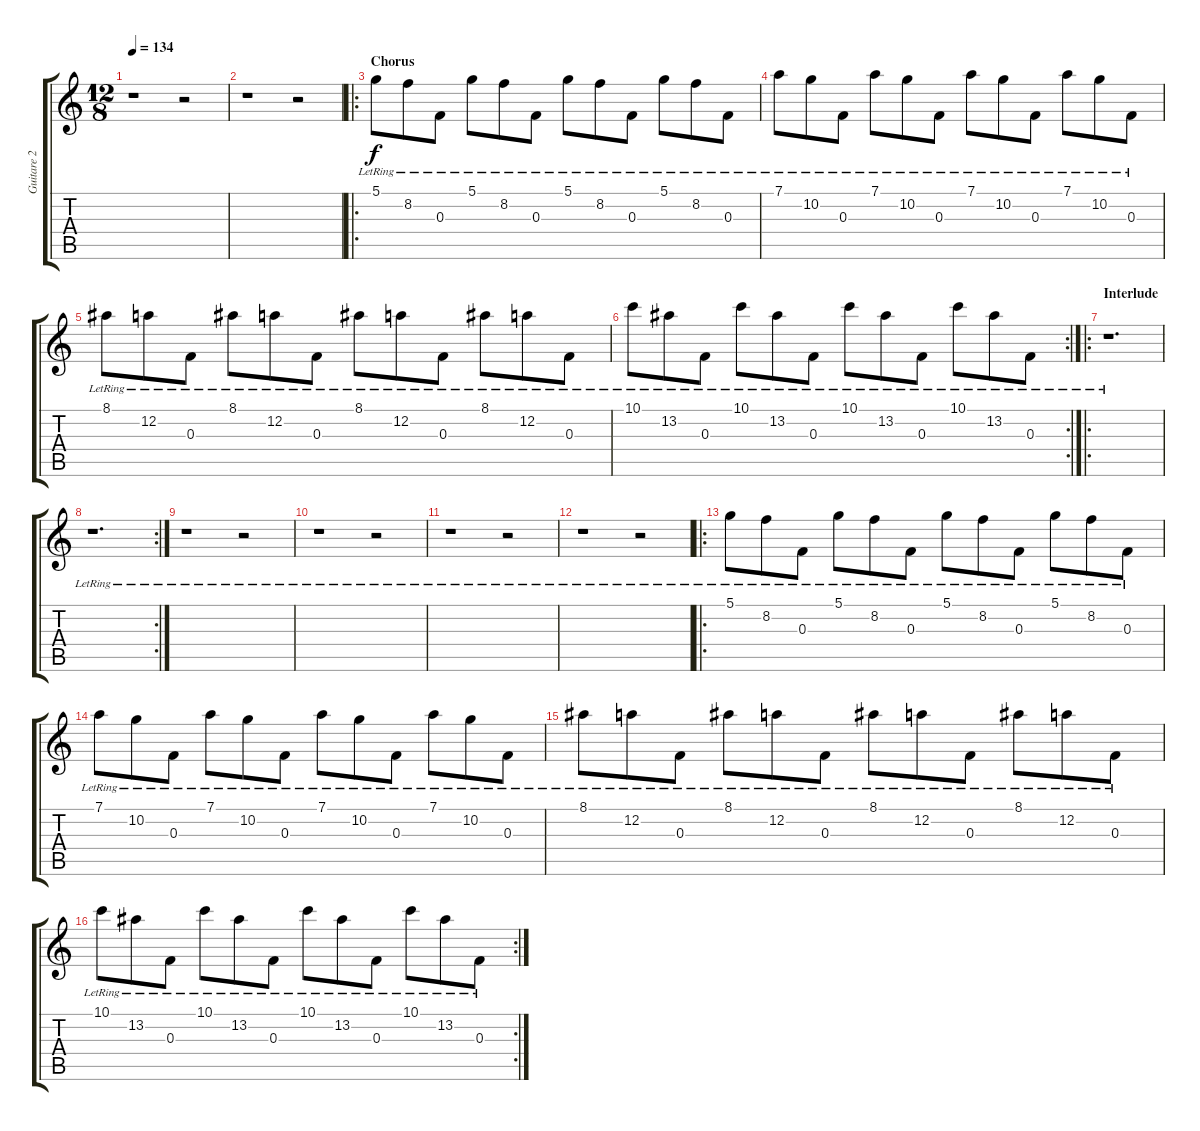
\track ("Guitare 2" "Guitare 2") {instrument acousticguitarsteel}
\staff {score tabs}
\tuning (D4 A3 F3 D3 A2 D2) {hide}
\ts (12 8)
\tempo 134
\clef g2
\ks c
r.1{dy p} r.2 |
r.1 r.2 |
\ro
\section ("" "Chorus")
5.1{lr}.8{dy f} 8.2{lr}.8 0.3{lr}.8 5.1{lr}.8 8.2{lr}.8 0.3{lr}.8 5.1{lr}.8 8.2{lr}.8 0.3{lr}.8 5.1{lr}.8 8.2{lr}.8 0.3{lr}.8 |
7.1{lr}.8 10.2{lr}.8 0.3{lr}.8 7.1{lr}.8 10.2{lr}.8 0.3{lr}.8 7.1{lr}.8 10.2{lr}.8 0.3{lr}.8 7.1{lr}.8 10.2{lr}.8 0.3{lr}.8 |
8.1{lr}.8 12.2{lr}.8 0.3{lr}.8 8.1{lr}.8 12.2{lr}.8 0.3{lr}.8 8.1{lr}.8 12.2{lr}.8 0.3{lr}.8 8.1{lr}.8 12.2{lr}.8 0.3{lr}.8 |
\rc 2
10.1{lr}.8 13.2{lr}.8 0.3{lr}.8 10.1{lr}.8 13.2{lr}.8 0.3{lr}.8 10.1{lr}.8 13.2{lr}.8 0.3{lr}.8 10.1{lr}.8 13.2{lr}.8 0.3{lr}.8 |
\ro
\section ("" "Interlude")
r.1{d} |
\rc 2
r.1{d} |
r.1 r.2 |
r.1 r.2 |
r.1 r.2 |
r.1 r.2 |
\ro
5.1{lr}.8 8.2{lr}.8 0.3{lr}.8 5.1{lr}.8 8.2{lr}.8 0.3{lr}.8 5.1{lr}.8 8.2{lr}.8 0.3{lr}.8 5.1{lr}.8 8.2{lr}.8 0.3{lr}.8 |
7.1{lr}.8 10.2{lr}.8 0.3{lr}.8 7.1{lr}.8 10.2{lr}.8 0.3{lr}.8 7.1{lr}.8 10.2{lr}.8 0.3{lr}.8 7.1{lr}.8 10.2{lr}.8 0.3{lr}.8 |
8.1{lr}.8 12.2{lr}.8 0.3{lr}.8 8.1{lr}.8 12.2{lr}.8 0.3{lr}.8 8.1{lr}.8 12.2{lr}.8 0.3{lr}.8 8.1{lr}.8 12.2{lr}.8 0.3{lr}.8 |
\rc 2
10.1{lr}.8 13.2{lr}.8 0.3{lr}.8 10.1{lr}.8 13.2{lr}.8 0.3{lr}.8 10.1{lr}.8 13.2{lr}.8 0.3{lr}.8 10.1{lr}.8 13.2{lr}.8 0.3{lr}.8
